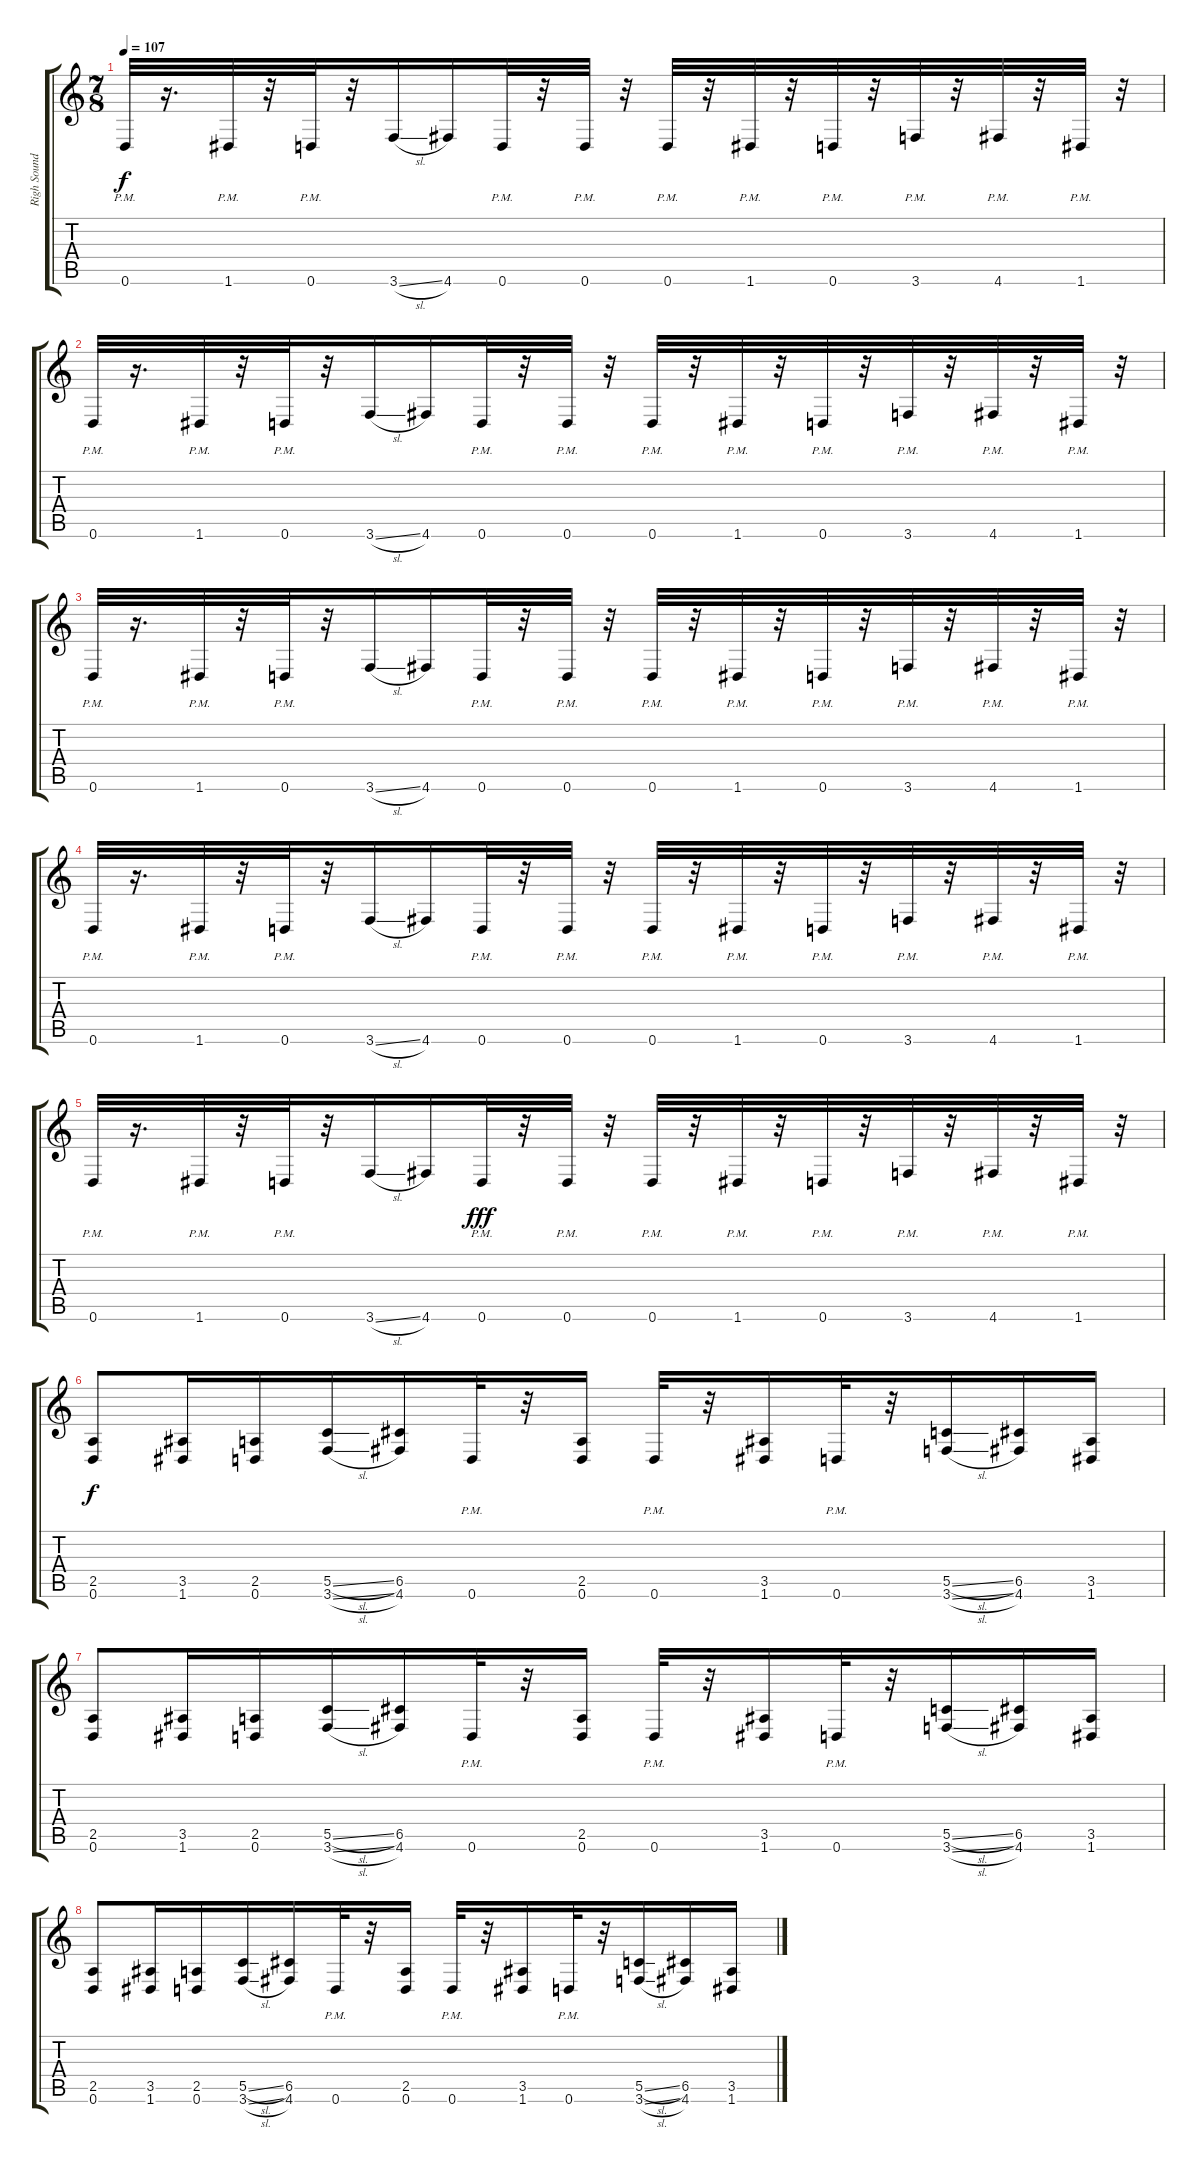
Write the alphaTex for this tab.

\track ("Righ Sound" "Righ Sound") {instrument distortionguitar}
\staff {score tabs}
\tuning (D4 A3 F3 C3 G2 D2) {hide}
\ts (7 8)
\tempo 107
\clef g2
\ks c
0.6{pm}.32{dy f} r.16{d} 1.6{pm}.32 r.32 0.6{pm}.32 r.32 3.6{sl}.16 4.6.16 0.6{pm}.32 r.32 0.6{pm}.32 r.32 0.6{pm}.32 r.32 1.6{pm}.32 r.32 0.6{pm}.32 r.32 3.6{pm}.32 r.32 4.6{pm}.32 r.32 1.6{pm}.32 r.32 |
0.6{pm}.32 r.16{d} 1.6{pm}.32 r.32 0.6{pm}.32 r.32 3.6{sl}.16 4.6.16 0.6{pm}.32 r.32 0.6{pm}.32 r.32 0.6{pm}.32 r.32 1.6{pm}.32 r.32 0.6{pm}.32 r.32 3.6{pm}.32 r.32 4.6{pm}.32 r.32 1.6{pm}.32 r.32 |
0.6{pm}.32 r.16{d} 1.6{pm}.32 r.32 0.6{pm}.32 r.32 3.6{sl}.16 4.6.16 0.6{pm}.32 r.32 0.6{pm}.32 r.32 0.6{pm}.32 r.32 1.6{pm}.32 r.32 0.6{pm}.32 r.32 3.6{pm}.32 r.32 4.6{pm}.32 r.32 1.6{pm}.32 r.32 |
0.6{pm}.32 r.16{d} 1.6{pm}.32 r.32 0.6{pm}.32 r.32 3.6{sl}.16 4.6.16 0.6{pm}.32 r.32 0.6{pm}.32 r.32 0.6{pm}.32 r.32 1.6{pm}.32 r.32 0.6{pm}.32 r.32 3.6{pm}.32 r.32 4.6{pm}.32 r.32 1.6{pm}.32 r.32 |
0.6{pm}.32 r.16{d} 1.6{pm}.32 r.32 0.6{pm}.32 r.32 3.6{sl}.16 4.6.16 0.6{pm}.32{dy fff balance 8} r.32 0.6{pm}.32 r.32 0.6{pm}.32 r.32 1.6{pm}.32 r.32 0.6{pm}.32 r.32 3.6{pm}.32 r.32 4.6{pm}.32 r.32 1.6{pm}.32 r.32 |
(2.5 0.6).8{dy f balance 16} (3.5 1.6).16 (2.5 0.6).16 (5.5{sl} 3.6{sl}).16 (6.5 4.6).16 0.6{pm}.32 r.32 (2.5 0.6).16 0.6{pm}.32 r.32 (3.5 1.6).16 0.6{pm}.32 r.32 (5.5{sl} 3.6{sl}).16 (6.5 4.6).16 (3.5 1.6).16 |
(2.5 0.6).8 (3.5 1.6).16 (2.5 0.6).16 (5.5{sl} 3.6{sl}).16 (6.5 4.6).16 0.6{pm}.32 r.32 (2.5 0.6).16 0.6{pm}.32 r.32 (3.5 1.6).16 0.6{pm}.32 r.32 (5.5{sl} 3.6{sl}).16 (6.5 4.6).16 (3.5 1.6).16 |
(2.5 0.6).8 (3.5 1.6).16 (2.5 0.6).16 (5.5{sl} 3.6{sl}).16 (6.5 4.6).16 0.6{pm}.32 r.32 (2.5 0.6).16 0.6{pm}.32 r.32 (3.5 1.6).16 0.6{pm}.32 r.32 (5.5{sl} 3.6{sl}).16 (6.5 4.6).16 (3.5 1.6).16
